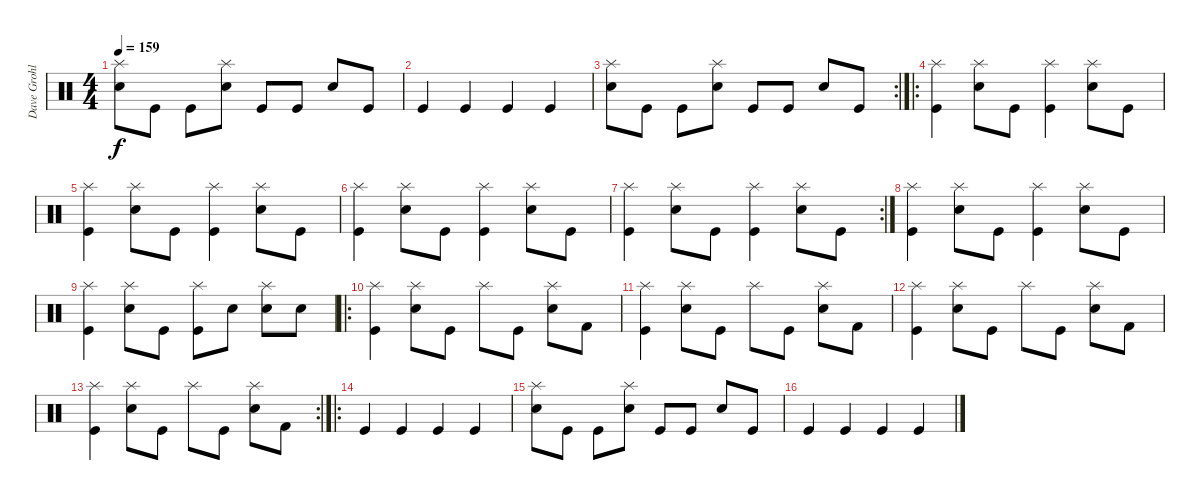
\track ("Dave Grohl" "Dave Grohl") {instrument percussion}
\staff {score}
\articulation defaults
\ts (4 4)
\tempo 159
\clef neutral
\ks c
("Splash (hit)" "Snare (hit) 2").8{dy f} "Kick (hit)".8 "Kick (hit)".8 ("Splash (hit)" "Snare (hit) 2").8 "Kick (hit)".8 "Kick (hit)".8 "Snare (hit) 2".8 "Kick (hit)".8 |
"Kick (hit)".4 "Kick (hit)".4 "Kick (hit)".4 "Kick (hit)".4 |
\rc 2
("Splash (hit)" "Snare (hit) 2").8 "Kick (hit)".8 "Kick (hit)".8 ("Splash (hit)" "Snare (hit) 2").8 "Kick (hit)".8 "Kick (hit)".8 "Snare (hit) 2".8 "Kick (hit)".8 |
\ro
("Splash (hit)" "Kick (hit)").4 ("Splash (hit)" "Snare (hit) 2").8 "Kick (hit)".8 ("Splash (hit)" "Kick (hit)").4 ("Splash (hit)" "Snare (hit) 2").8 "Kick (hit)".8 |
("Splash (hit)" "Kick (hit)").4 ("Splash (hit)" "Snare (hit) 2").8 "Kick (hit)".8 ("Splash (hit)" "Kick (hit)").4 ("Splash (hit)" "Snare (hit) 2").8 "Kick (hit)".8 |
("Splash (hit)" "Kick (hit)").4 ("Splash (hit)" "Snare (hit) 2").8 "Kick (hit)".8 ("Splash (hit)" "Kick (hit)").4 ("Splash (hit)" "Snare (hit) 2").8 "Kick (hit)".8 |
\rc 2
("Splash (hit)" "Kick (hit)").4 ("Splash (hit)" "Snare (hit) 2").8 "Kick (hit)".8 ("Splash (hit)" "Kick (hit)").4 ("Splash (hit)" "Snare (hit) 2").8 "Kick (hit)".8 |
("Splash (hit)" "Kick (hit)").4 ("Splash (hit)" "Snare (hit) 2").8 "Kick (hit)".8 ("Splash (hit)" "Kick (hit)").4 ("Splash (hit)" "Snare (hit) 2").8 "Kick (hit)".8 |
("Splash (hit)" "Kick (hit)").4 ("Splash (hit)" "Snare (hit) 2").8 "Kick (hit)".8 ("Splash (hit)" "Kick (hit)").8 "Snare (hit) 2".8 ("Splash (hit)" "Snare (hit) 2").8 "Snare (hit) 2".8 |
\ro
("Splash (hit)" "Kick (hit)").4 ("Splash (hit)" "Snare (hit) 2").8 "Kick (hit)".8 "Splash (hit)".8 "Kick (hit)".8 ("Splash (hit)" "Snare (hit) 2").8 "Kick (hit) 2".8 |
("Splash (hit)" "Kick (hit)").4 ("Splash (hit)" "Snare (hit) 2").8 "Kick (hit)".8 "Splash (hit)".8 "Kick (hit)".8 ("Splash (hit)" "Snare (hit) 2").8 "Kick (hit) 2".8 |
("Splash (hit)" "Kick (hit)").4 ("Splash (hit)" "Snare (hit) 2").8 "Kick (hit)".8 "Splash (hit)".8 "Kick (hit)".8 ("Splash (hit)" "Snare (hit) 2").8 "Kick (hit) 2".8 |
\rc 2
("Splash (hit)" "Kick (hit)").4 ("Splash (hit)" "Snare (hit) 2").8 "Kick (hit)".8 "Splash (hit)".8 "Kick (hit)".8 ("Splash (hit)" "Snare (hit) 2").8 "Kick (hit) 2".8 |
\ro "Kick (hit)".4 "Kick (hit)".4 "Kick (hit)".4 "Kick (hit)".4
|
("Splash (hit)" "Snare (hit) 2").8 "Kick (hit)".8 "Kick (hit)".8 ("Splash (hit)" "Snare (hit) 2").8 "Kick (hit)".8 "Kick (hit)".8 "Snare (hit) 2".8 "Kick (hit)".8 |
"Kick (hit)".4 "Kick (hit)".4 "Kick (hit)".4 "Kick (hit)".4
